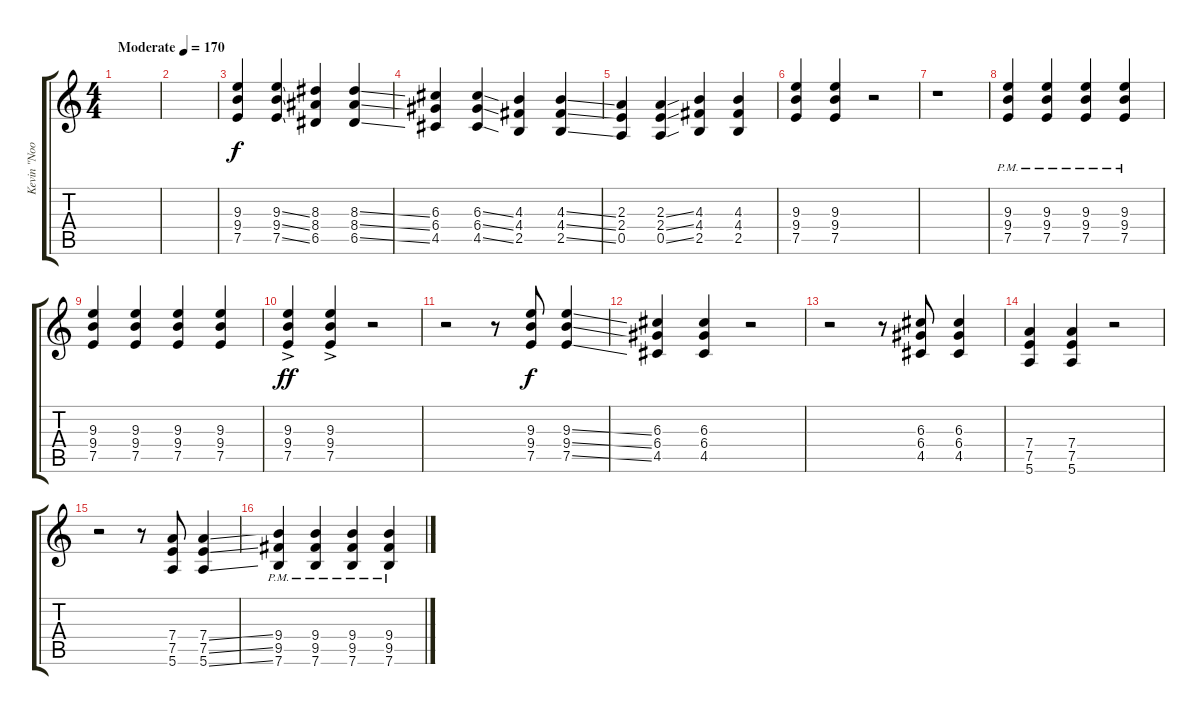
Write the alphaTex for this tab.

\track ("Kevin \"Noodles\" Wassermann" "Kevin \"Noo") {instrument distortionguitar}
\staff {score tabs}
\tuning (E4 B3 G3 D3 A2 E2) {hide}
\ts (4 4)
\tempo (170 "Moderate")
\clef g2
\ks c
|
|
(9.3 9.4 7.5).4 (9.3{ss} 9.4{ss} 7.5{ss}).4 (8.3 8.4 6.5).4 (8.3{ss} 8.4{ss} 6.5{ss}).4 |
(6.3 6.4 4.5).4 (6.3{ss} 6.4{ss} 4.5{ss}).4 (4.3 4.4 2.5).4 (4.3{ss} 4.4{ss} 2.5{ss}).4 |
(2.3 2.4 0.5).4 (2.3{ss} 2.4{ss} 0.5{ss}).4 (4.3 4.4 2.5).4 (4.3 4.4 2.5).4 |
(9.3 9.4 7.5).4 (9.3 9.4 7.5).4 r.2 |
r.1 |
(9.3{pm} 9.4{pm} 7.5{pm}).4 (9.3{pm} 9.4{pm} 7.5{pm}).4 (9.3{pm} 9.4{pm} 7.5{pm}).4 (9.3{pm} 9.4{pm} 7.5{pm}).4 |
(9.3 9.4 7.5).4 (9.3 9.4 7.5).4 (9.3 9.4 7.5).4 (9.3 9.4 7.5).4 |
(9.3{ac} 9.4{ac} 7.5{ac}).4{dy ff} (9.3{ac} 9.4{ac} 7.5{ac}).4 r.2 |
r.2 r.8 (9.3 9.4 7.5).8{dy f} (9.3{ss} 9.4{ss} 7.5{ss}).4 |
(6.3 6.4 4.5).4 (6.3 6.4 4.5).4 r.2 |
r.2 r.8 (6.3 6.4 4.5).8 (6.3 6.4 4.5).4 |
(7.4 7.5 5.6).4 (7.4 7.5 5.6).4 r.2 |
r.2 r.8 (7.4 7.5 5.6).8 (7.4{ss} 7.5{ss} 5.6{ss}).4 |
(9.4{pm} 9.5{pm} 7.6{pm}).4 (9.4{pm} 9.5{pm} 7.6{pm}).4 (9.4{pm} 9.5{pm} 7.6{pm}).4 (9.4{pm} 9.5{pm} 7.6{pm}).4
